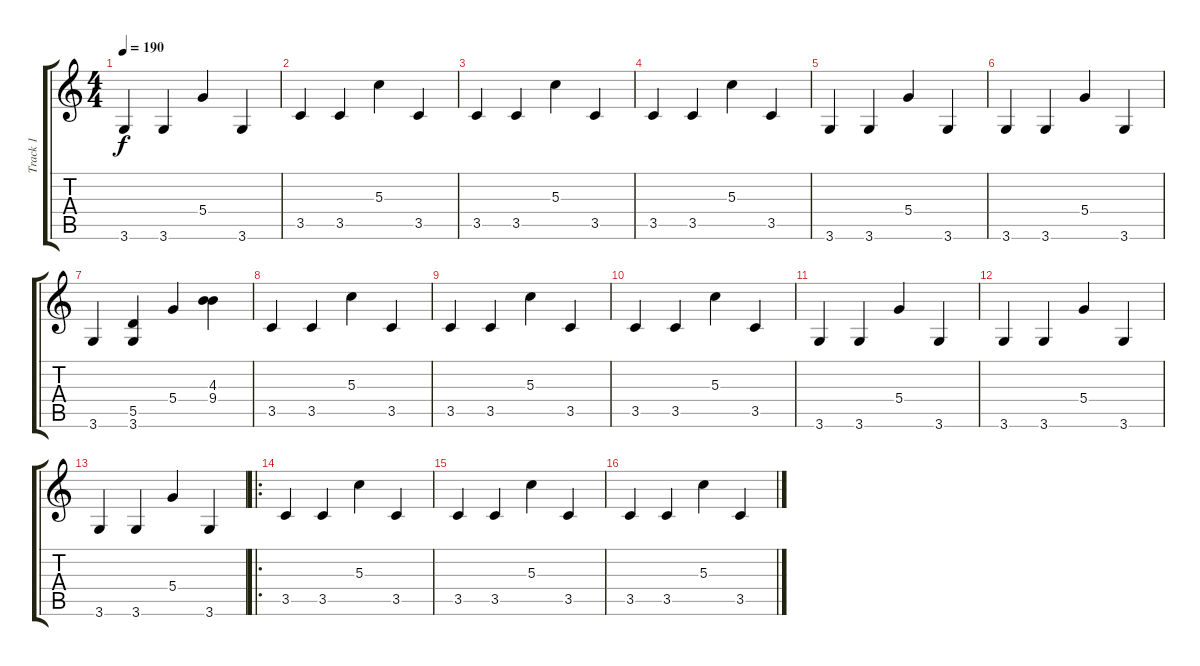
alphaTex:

\track ("Track 1" "Track 1") {instrument electricbasspick}
\staff {score tabs}
\tuning (E4 B3 G3 D3 A2 E2) {hide}
\ts (4 4)
\tempo 190
\clef g2
\ks c
3.6.4{dy f} 3.6.4 5.4.4 3.6.4 |
3.5.4 3.5.4 5.3.4 3.5.4 |
3.5.4 3.5.4 5.3.4 3.5.4 |
3.5.4 3.5.4 5.3.4 3.5.4 |
3.6.4 3.6.4 5.4.4 3.6.4 |
3.6.4 3.6.4 5.4.4 3.6.4 |
3.6.4 (5.5 3.6).4 5.4.4 (4.3 9.4).4 |
3.5.4 3.5.4 5.3.4 3.5.4 |
3.5.4 3.5.4 5.3.4 3.5.4 |
3.5.4 3.5.4 5.3.4 3.5.4 |
3.6.4 3.6.4 5.4.4 3.6.4 |
3.6.4 3.6.4 5.4.4 3.6.4 |
3.6.4 3.6.4 5.4.4 3.6.4 |
\ro
3.5.4 3.5.4 5.3.4 3.5.4 |
3.5.4 3.5.4 5.3.4 3.5.4 |
3.5.4 3.5.4 5.3.4 3.5.4
